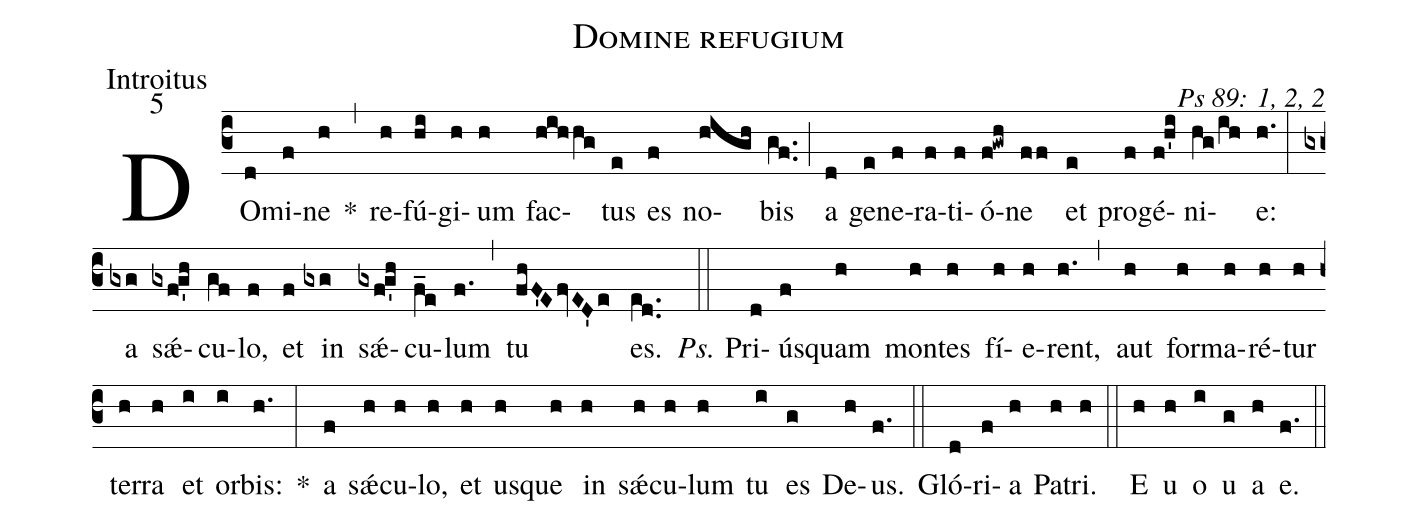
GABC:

name: Domine refugium;
office-part: Introitus;
mode: 5;
commentary: Ps 89: 1, 2, 2;
%%
(c3) DO(d)mi(f)ne(h) *(,) re(h)fú(hi)gi(h)um(h) fac(hihhg)tus(e) es(f) no(high)bis(gf..) (;) a(d) ge(e)ne(f)ra(f)ti(f)ó(f!gwh)ne(ff) et(e) pro(f)gé(f!h'i)ni(hg/ih)e:(h.) (:)
a(gxg) sǽ(gxfg'h)cu(gf)lo,(f) et(f) in(gxg) sǽ(gxfg'h)cu(f_e)lum(f.) (,) tu(fhF'EfvED'e) es.(e[ll:1]d..) (::)
<i>Ps.</i> Pri(d)ús(f)quam(h) mon(h)tes(h) fí(h)e(h)rent,(h.) (,) aut(h) for(h)ma(h)ré(h)tur(h) ter(h)ra(h) et(i) or(i)bis:(h.) *(:)
a(f) sǽ(h)cu(h)lo,(h) et(h) us(h)que(h) in(h) sǽ(h)cu(h)lum(h) tu(i) es(g) De(h)us.(f.) (::)
Gló(d)ri(f)a(h) Pa(h)tri.(h) (::)
<eu>E(h) u(h) o(i) u(g) a(h) e.</eu>(f.) (::)
